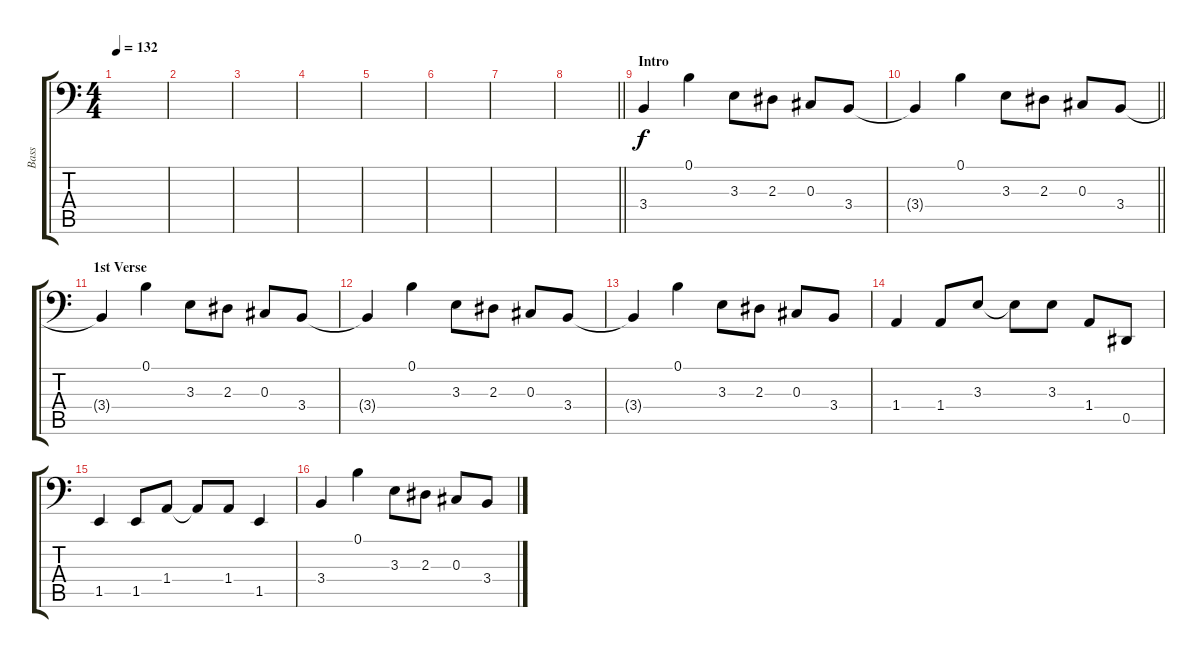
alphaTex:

\track ("Bass" "Bass") {instrument electricbassfinger}
\staff {score tabs}
\tuning (B2 Gb2 Db2 Ab1 Eb1 Bb0) {hide}
\ts (4 4)
\tempo 132
\clef f4
\ks c
|
|
|
|
|
|
|
\barLineRight lightlight
|
\section ("" "Intro")
3.4.4 0.1.4 3.3.8 2.3.8 0.3.8 3.4.8 |
\barLineRight lightlight
3.4{t}.4 0.1.4 3.3.8 2.3.8 0.3.8 3.4.8 |
\section ("" "1st Verse")
3.4{t}.4 0.1.4 3.3.8 2.3.8 0.3.8 3.4.8 |
3.4{t}.4 0.1.4 3.3.8 2.3.8 0.3.8 3.4.8 |
3.4{t}.4 0.1.4 3.3.8 2.3.8 0.3.8 3.4.8 |
1.4.4 1.4.8 3.3.8 3.3{t}.8 3.3.8 1.4.8 0.5.8 |
1.5.4 1.5.8 1.4.8 1.4{t}.8 1.4.8 1.5.4 |
3.4.4 0.1.4 3.3.8 2.3.8 0.3.8 3.4.8
